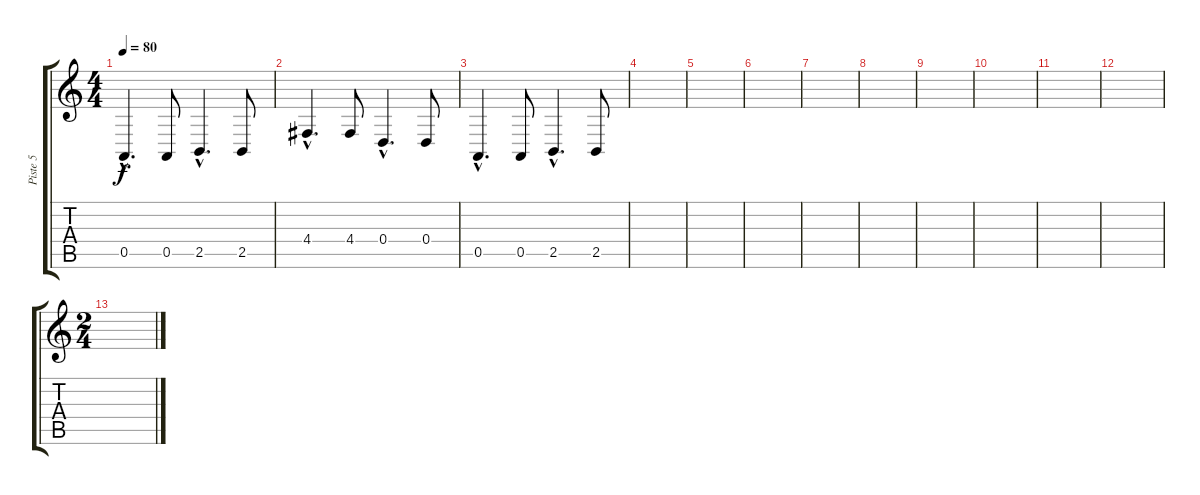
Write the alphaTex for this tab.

\track ("Piste 5" "Piste 5") {instrument kalimba}
\staff {score tabs}
\tuning (E4 B3 G3 D3 A2 E2) {hide}
\ts (4 4)
\tempo 80
\clef g2
\ks c
0.5{hac}.4{d dy f} 0.5.8 2.5{hac}.4{d} 2.5.8 |
4.4{hac}.4{d} 4.4.8 0.4{hac}.4{d} 0.4.8 |
0.5{hac}.4{d} 0.5.8 2.5{hac}.4{d} 2.5.8 |
|
|
|
|
|
|
|
|
|
\ts (2 4)
